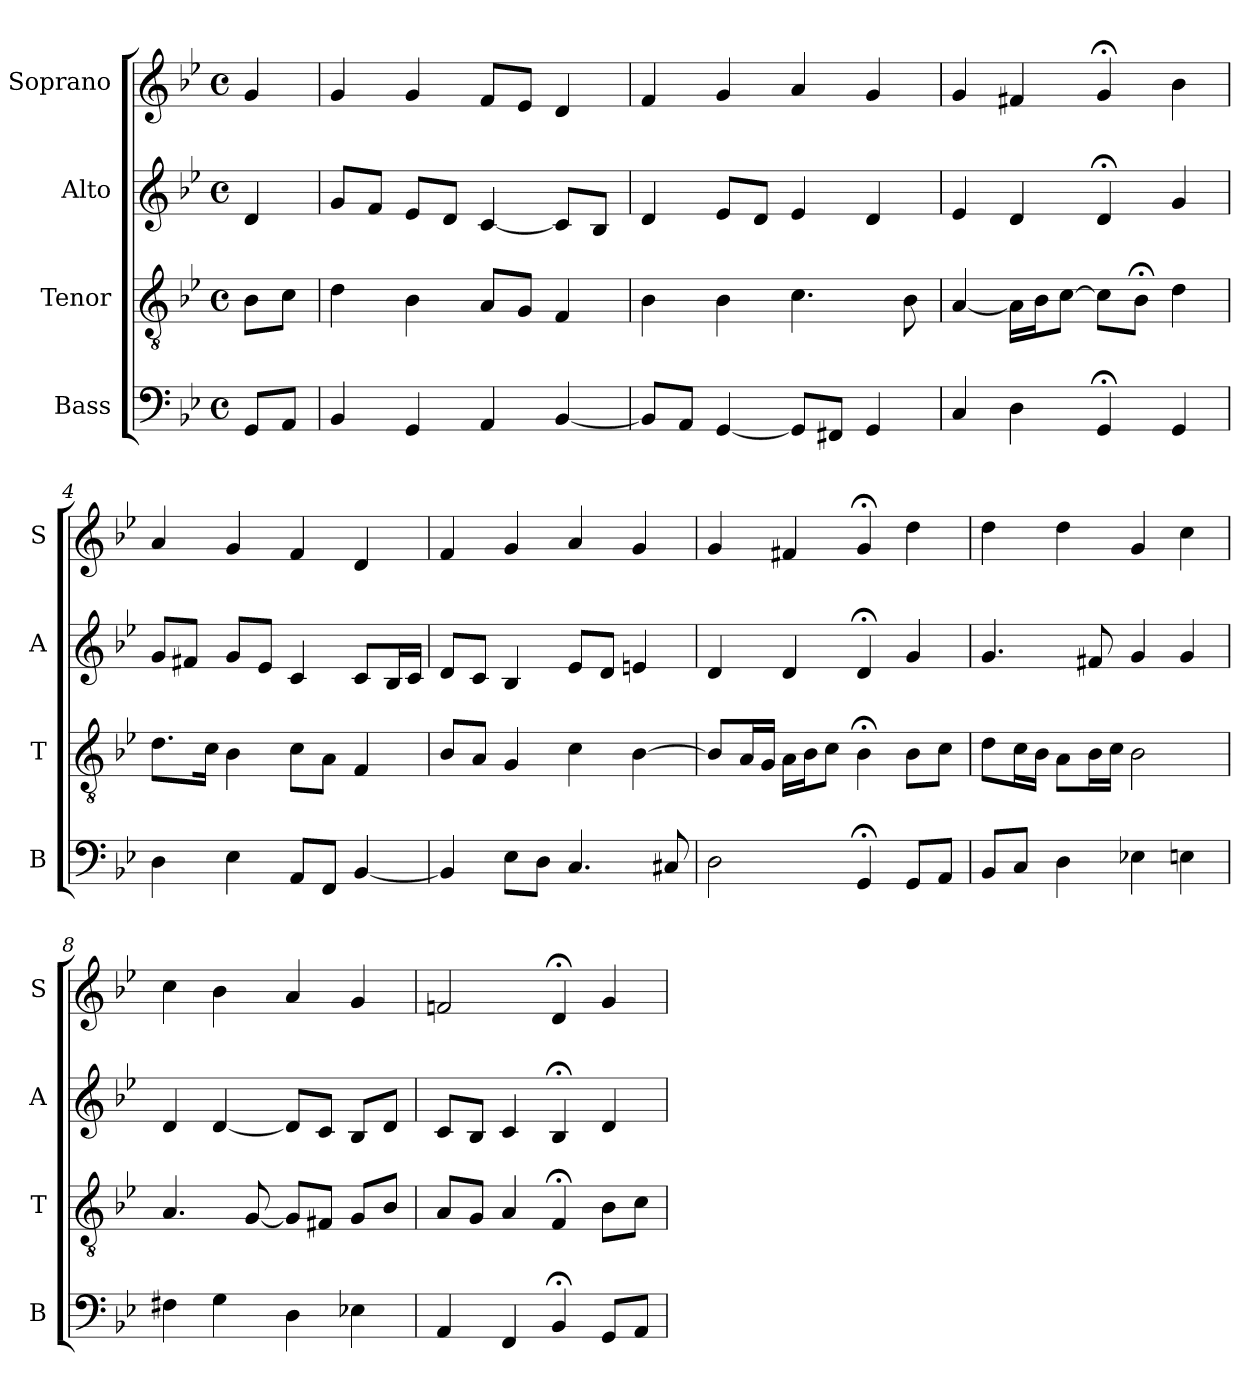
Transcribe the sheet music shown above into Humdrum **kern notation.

**kern	**kern	**kern	**kern
*part4	*part3	*part2	*part1
*staff4	*staff3	*staff2	*staff1
*I"Bass	*I"Tenor	*I"Alto	*I"Soprano
*I'B	*I'T	*I'A	*I'S
*clefF4	*clefGv2	*clefG2	*clefG2
*k[b-e-]	*k[b-e-]	*k[b-e-]	*k[b-e-]
*g:	*g:	*g:	*g:
*M4/4	*M4/4	*M4/4	*M4/4
*met(c)	*met(c)	*met(c)	*met(c)
*MM100	*MM100	*MM100	*MM100
=	=	=	=
8GGL	8B-L	4d	4g
8AAJ	8cJ	.	.
=1	=1	=1	=1
4BB-	4d	8gL	4g
.	.	8fJ	.
4GG	4B-	8e-L	4g
.	.	8dJ	.
4AA	8AL	[4c	8fL
.	8GJ	.	8e-J
[4BB-	4Fi	8cL]	4di
.	.	8B-J	.
=2	=2	=2	=2
8BB-L]	4B-i	4d	4fi
8AAJ	.	.	.
[4GG	4B-	8e-L	4g
.	.	8dJ	.
8GGL]	4.c	4e-	4a
8FF#XJ	.	.	.
4GG	.	4d	4g
.	8B-	.	.
=3	=3	=3	=3
4C	[4A	4e-	4g
4D	16ALL]	4d	4f#X
.	16B-J	.	.
.	[8cJ	.	.
4GG;<	8cL]	4d;<	4g;<
.	8B-;<J	.	.
4GG	4d	4g	4b-
=4	=4	=4	=4
4D	8.dL	8gL	4a
.	.	8f#XJ	.
.	16cJk	.	.
4E-	4B-	8gL	4g
.	.	8e-J	.
8AAL	8cL	4c	4f
8FFJ	8AJ	.	.
[4BB-	4Fi	8cL	4di
.	.	16B-L	.
.	.	16cJJ	.
=5	=5	=5	=5
4BB-]	8B-iL	8dL	4fi
.	8AJ	8cJ	.
8E-L	4G	4B-	4g
8DJ	.	.	.
4.C	4c	8e-L	4a
.	.	8dJ	.
.	[4B-	4en	4g
8C#X	.	.	.
=6	=6	=6	=6
2D	8B-L]	4d	4g
.	16AL	.	.
.	16GJJ	.	.
.	16ALL	4di	4f#X
.	16B-J	.	.
.	8cJ	.	.
4GG;<	4B-;<	4d;<i	4g;<i
8GGL	8B-L	4gi	4ddi
8AAJ	8cJ	.	.
=7	=7	=7	=7
8BB-L	8dL	4.g	4dd
8CJ	16cL	.	.
.	16B-JJ	.	.
4D	8AL	.	4dd
.	16B-L	8f#X	.
.	16cJJ	.	.
4E-X	2B-	4g	4g
4En	.	4g	4cc
=8	=8	=8	=8
4F#X	4.A	4d	4cc
4G	.	[4d	4b-
.	[8G	.	.
4D	8GL]	8dL]	4a
.	8F#XJ	8cJ	.
4E-X	8GL	8B-L	4g
.	8B-J	8dJ	.
=9	=9	=9	=9
4AA	8AL	8cL	2fn
.	8GJ	8B-J	.
4FF	4A	4c	.
4BB-;<	4F;<	4B-;<	4d;<
8GGL	8B-L	4d	4g
8AAJ	8cJ	.	.
=	=	=	=
*-	*-	*-	*-
